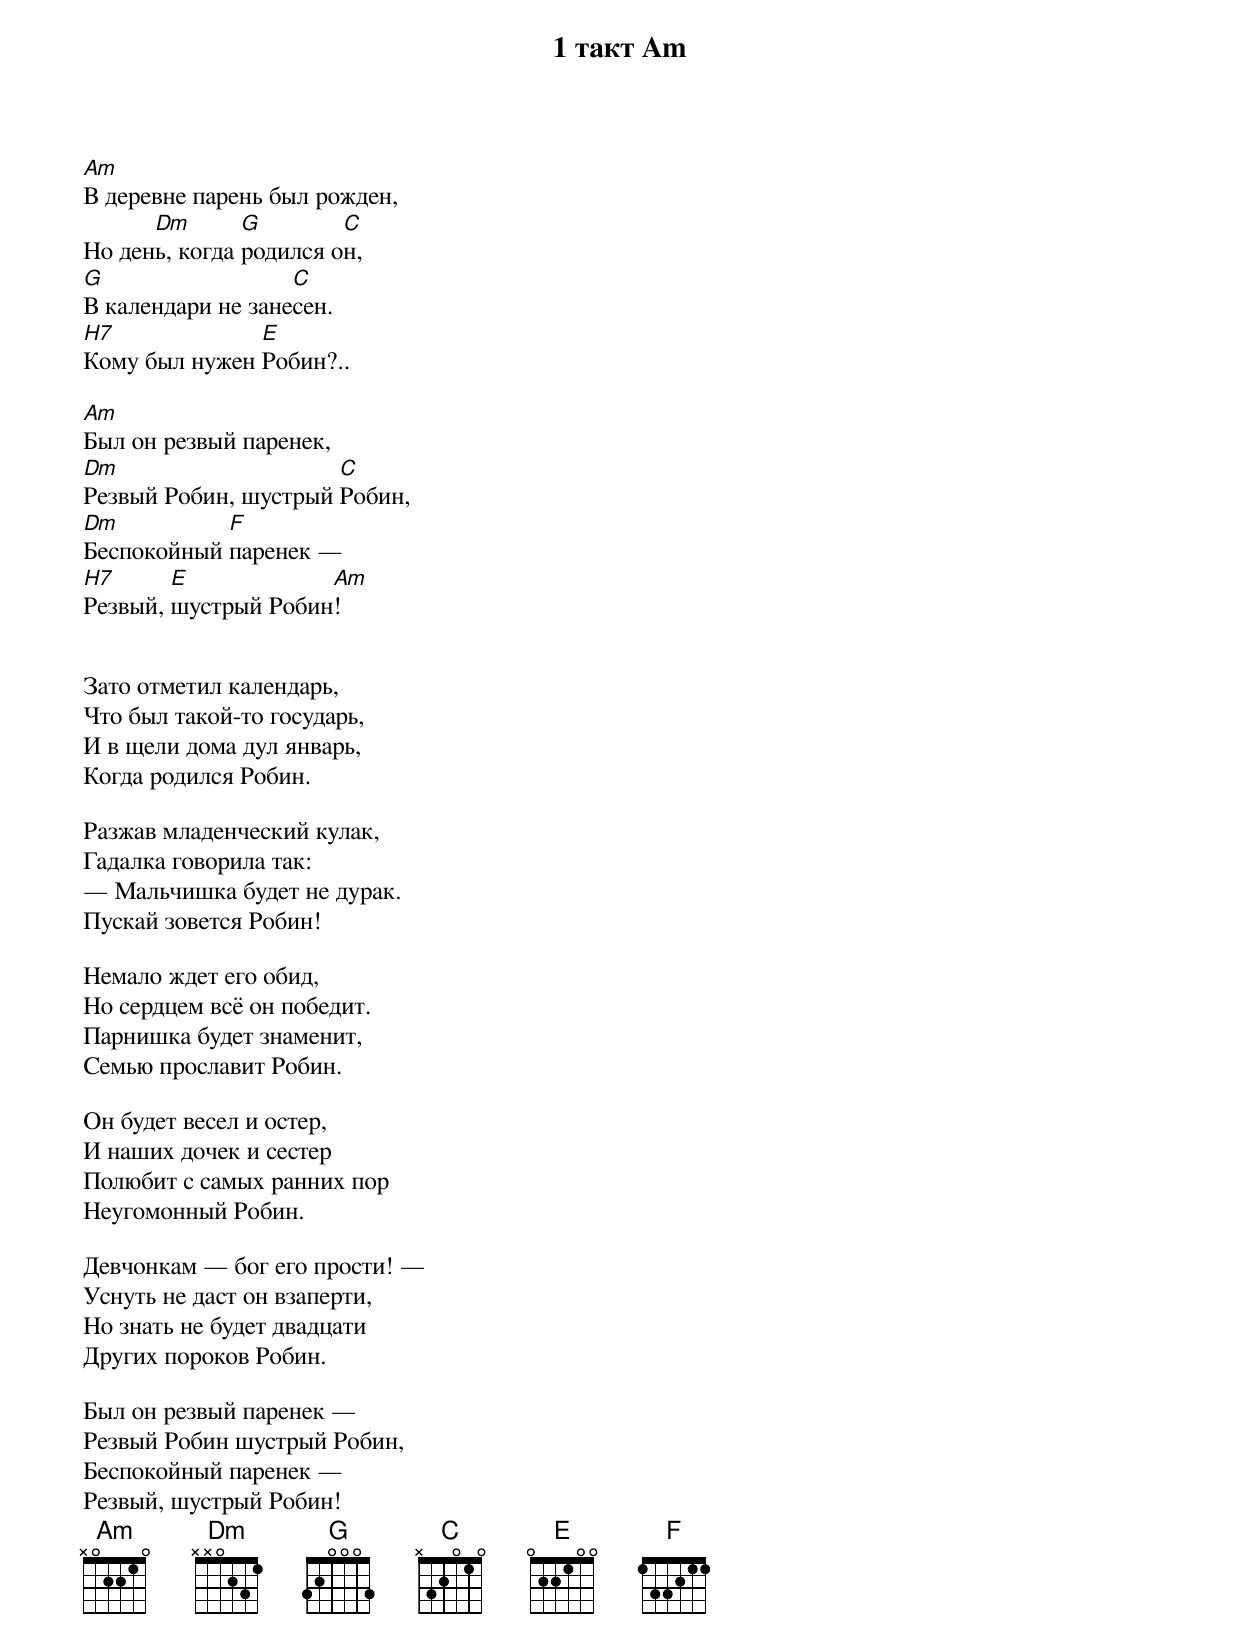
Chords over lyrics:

1 такт Am

Am
В деревне парень был рожден,
      Dm       G        C
Но день, когда родился он,
G                  C
В календари не занесен.
H7             E
Кому был нужен Робин?..

Am
Был он резвый паренек,
Dm                    C
Резвый Робин, шустрый Робин,
Dm          F
Беспокойный паренек —
H7      E            Am
Резвый, шустрый Робин!


Зато отметил календарь,
Что был такой-то государь,
И в щели дома дул январь,
Когда родился Робин.

Разжав младенческий кулак,
Гадалка говорила так:
— Мальчишка будет не дурак.
Пускай зовется Робин!

Немало ждет его обид,
Но сердцем всё он победит.
Парнишка будет знаменит,
Семью прославит Робин.

Он будет весел и остер,
И наших дочек и сестер
Полюбит с самых ранних пор
Неугомонный Робин.

Девчонкам — бог его прости! —
Уснуть не даст он взаперти,
Но знать не будет двадцати
Других пороков Робин.

Был он резвый паренек —
Резвый Робин шустрый Робин,
Беспокойный паренек —
Резвый, шустрый Робин!
